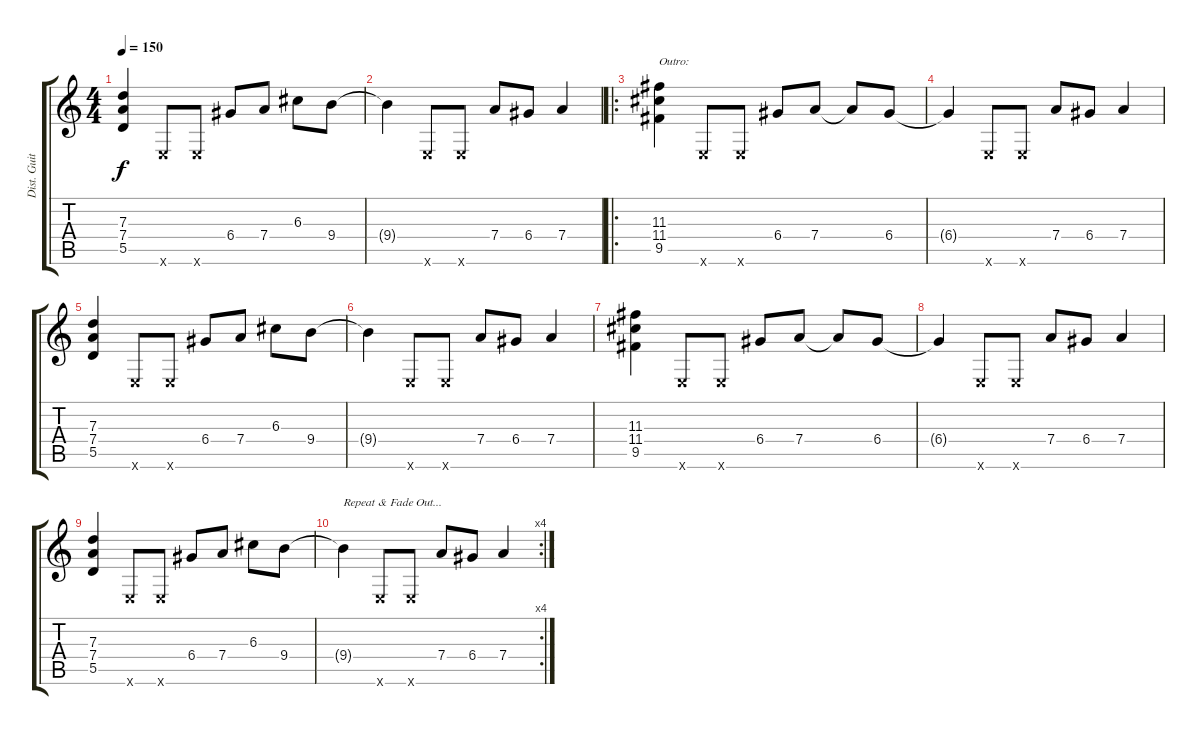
\track ("Dist. Guitar 1" "Dist. Guit") {instrument overdrivenguitar}
\staff {score tabs}
\tuning (E4 B3 G3 D3 A2 E2) {hide}
\ts (4 4)
\tempo 150
\clef g2
\ks c
(7.3 7.4 5.5).4{dy f} 0.6{x}.8 0.6{x}.8 6.4.8 7.4.8 6.3.8 9.4.8 |
9.4{t}.4 0.6{x}.8 0.6{x}.8 7.4.8 6.4.8 7.4.4 |
\ro
(11.3 11.4 9.5).4{txt "Outro:"} 0.6{x}.8 0.6{x}.8 6.4.8 7.4.8 7.4{t}.8 6.4.8 |
6.4{t}.4 0.6{x}.8 0.6{x}.8 7.4.8 6.4.8 7.4.4 |
(7.3 7.4 5.5).4 0.6{x}.8 0.6{x}.8 6.4.8 7.4.8 6.3.8 9.4.8 |
9.4{t}.4 0.6{x}.8 0.6{x}.8 7.4.8 6.4.8 7.4.4 |
(11.3 11.4 9.5).4 0.6{x}.8 0.6{x}.8 6.4.8 7.4.8 7.4{t}.8 6.4.8 |
6.4{t}.4 0.6{x}.8 0.6{x}.8 7.4.8 6.4.8 7.4.4 |
(7.3 7.4 5.5).4 0.6{x}.8 0.6{x}.8 6.4.8 7.4.8 6.3.8 9.4.8 |
\rc 4
9.4{t}.4{txt "Repeat & Fade Out..."} 0.6{x}.8 0.6{x}.8 7.4.8 6.4.8 7.4.4
